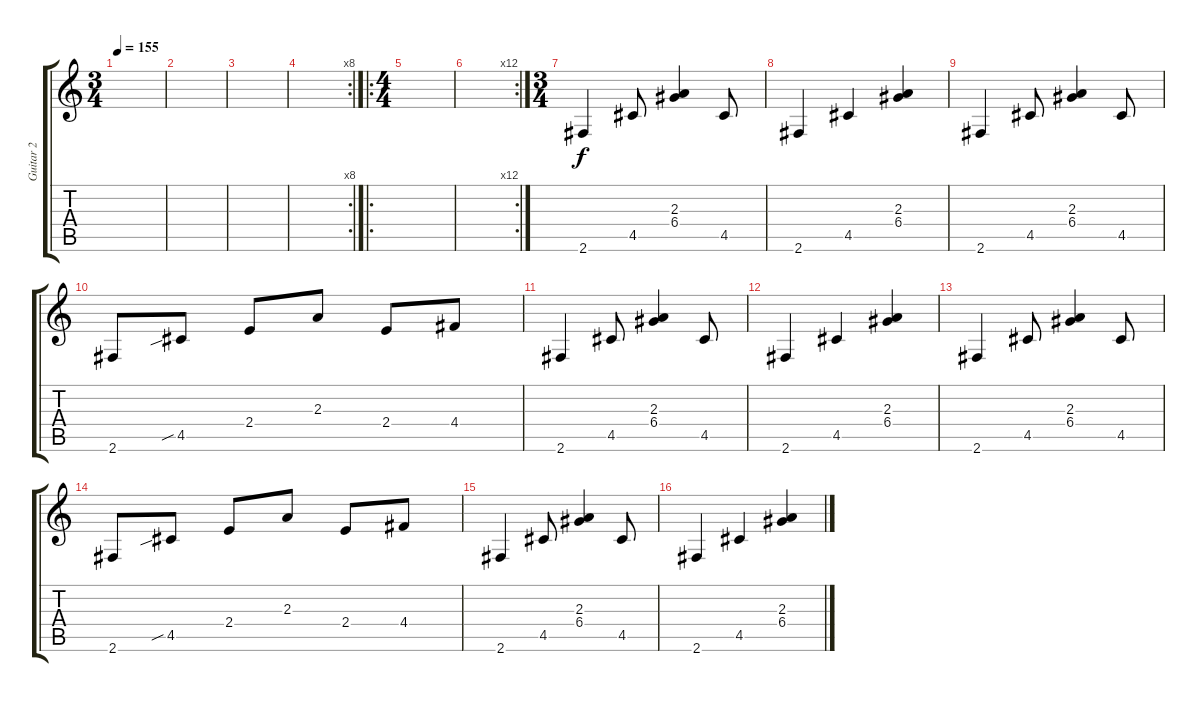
\track ("Guitar 2" "Guitar 2") {instrument electricguitarjazz}
\staff {score tabs}
\tuning (E4 B3 G3 D3 A2 E2) {hide}
\ts (3 4)
\tempo 155
\clef g2
\ks c
|
|
|
\rc 8
|
\ro
\ts (4 4)
|
\rc 12
|
\ts (3 4)
2.6.4 4.5.8 (2.3 6.4).4 4.5.8 |
2.6.4 4.5.4 (2.3 6.4).4 |
2.6.4 4.5.8 (2.3 6.4).4 4.5.8 |
2.6.8 4.5{sib}.8 2.4.8 2.3.8 2.4.8 4.4.8 |
2.6.4 4.5.8 (2.3 6.4).4 4.5.8 |
2.6.4 4.5.4 (2.3 6.4).4 |
2.6.4 4.5.8 (2.3 6.4).4 4.5.8 |
2.6.8 4.5{sib}.8 2.4.8 2.3.8 2.4.8 4.4.8 |
2.6.4 4.5.8 (2.3 6.4).4 4.5.8 |
2.6.4 4.5.4 (2.3 6.4).4
